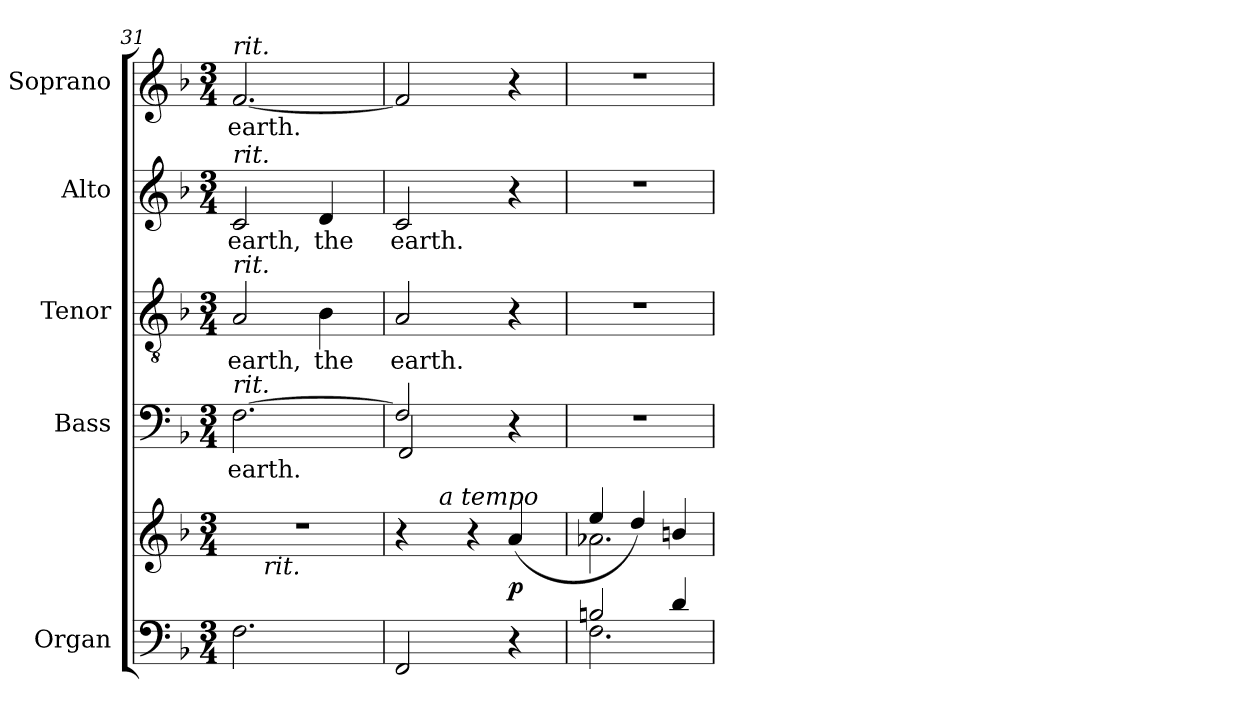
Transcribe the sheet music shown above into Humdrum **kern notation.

**kern	**kern	**dynam	**kern	**text	**kern	**text	**kern	**text	**kern	**text
*part5	*part5	*part5	*part4	*part4	*part3	*part3	*part2	*part2	*part1	*part1
*staff6	*staff5	*staff5/6	*staff4	*staff4	*staff3	*staff3	*staff2	*staff2	*staff1	*staff1
*I"Organ	*	*	*I"Bass	*	*I"Tenor	*	*I"Alto	*	*I"Soprano	*
*I'Org.	*	*	*I'B.	*	*I'T.	*	*I'A.	*	*I'S.	*
*clefF4	*clefG2	*	*clefF4	*	*clefGv2	*	*clefG2	*	*clefG2	*
*	*	*	*	*	*ITrd7c12	*	*	*	*	*
*k[b-]	*k[b-]	*	*k[b-]	*	*k[b-]	*	*k[b-]	*	*k[b-]	*
*F:	*F:	*	*F:	*	*F:	*	*F:	*	*F:	*
*M3/4	*M3/4	*	*M3/4	*	*M3/4	*	*M3/4	*	*M3/4	*
=31	=31	=31	=31	=31	=31	=31	=31	=31	=31	=31
!	!LO:N:vis=1	!	!	!	!	!	!	!	!	!
!	!	!	!	!LO:LY:b:color=#000000	!	!	!	!	!	!
!	!	!	!	!	!	!LO:LY:b:color=#000000	!	!	!	!
!	!	!	!	!	!	!	!	!LO:LY:b:color=#000000	!	!
!	!	!	!	!	!	!	!	!	!LO:TX:a:i:t=rit.	!
!	!	!	!	!	!	!	!LO:TX:a:i:t=rit.	!	!	!
!	!	!	!	!	!LO:TX:a:i:t=rit.	!	!	!	!	!
!	!	!	!LO:TX:a:i:t=rit.	!	!	!	!	!	!	!
!	!	!	!	!	!	!	!	!	!	!LO:LY:b:color=#000000
*	*^	*	*	*	*	*	*	*	*	*
2.Fi\	2.r	16ryy	.	[2.Fi\	earth.	2AAi/	earth,	2ci/	earth,	[2.fi/	earth.
.	.	32ryy	.	.	.	.	.	.	.	.	.
.	.	1024ryy	.	.	.	.	.	.	.	.	.
!	!	!LO:TX:b:i:t=rit.	!	!	!	!	!	!	!	!	!
.	.	2ryy	.	.	.	.	.	.	.	.	.
!	!	!	!	!	!	!	!LO:LY:b:color=#000000	!	!	!	!
!	!	!	!	!	!	!	!	!	!LO:LY:b:color=#000000	!	!
.	.	.	.	.	.	4BB-i\	the	4di/	the	.	.
.	.	8ryy	.	.	.	.	.	.	.	.	.
.	.	64ryy	.	.	.	.	.	.	.	.	.
.	.	128...ryy	.	.	.	.	.	.	.	.	.
=32	=32	=32	=32	=32	=32	=32	=32	=32	=32	=32	=32
*	*	*	*	*^	*	*	*	*	*	*	*
!	!	!	!	!	!	!	!	!LO:LY:b:color=#000000	!	!	!	!
!	!	!	!	!	!	!	!	!	!	!LO:LY:b:color=#000000	!	!
2FFi/	4r	16ryy	.	2Fi/]	2FFi/	.	2AAi/	earth.	2ci/	earth.	2fi/]	.
.	.	32ryy	.	.	.	.	.	.	.	.	.	.
.	.	64ryy	.	.	.	.	.	.	.	.	.	.
.	.	128ryy	.	.	.	.	.	.	.	.	.	.
.	.	1024ryy	.	.	.	.	.	.	.	.	.	.
!	!	!LO:TX:a:i:t=a tempo	!	!	!	!	!	!	!	!	!	!
.	.	2ryy	.	.	.	.	.	.	.	.	.	.
.	4r	.	.	.	.	.	.	.	.	.	.	.
4r	(4ai/	.	p	4r	4ryy	.	4r	.	4r	.	4r	.
.	.	8ryy	.	.	.	.	.	.	.	.	.	.
.	.	256..ryy	.	.	.	.	.	.	.	.	.	.
=33	=33	=33	=33	=33	=33	=33	=33	=33	=33	=33	=33	=33
*^	*	*	*	*	*	*	*	*	*	*	*	*
!	!	!	!	!	!LO:N:vis=1	!	!	!LO:N:vis=1	!	!LO:N:vis=1	!	!LO:N:vis=1	!
*	*	*	*	*	*v	*v	*	*	*	*	*	*	*
2Bni/	2.Fi\	4eei/	2.a-Xi\	.	2.r	.	2.r	.	2.r	.	2.r	.
.	.	4ddi/)	.	.	.	.	.	.	.	.	.	.
4di/	.	4bni/	.	.	.	.	.	.	.	.	.	.
*v	*v	*	*	*	*	*	*	*	*	*	*	*
*	*v	*v	*	*	*	*	*	*	*	*	*
=	=	=	=	=	=	=	=	=	=	=
*-	*-	*-	*-	*-	*-	*-	*-	*-	*-	*-
